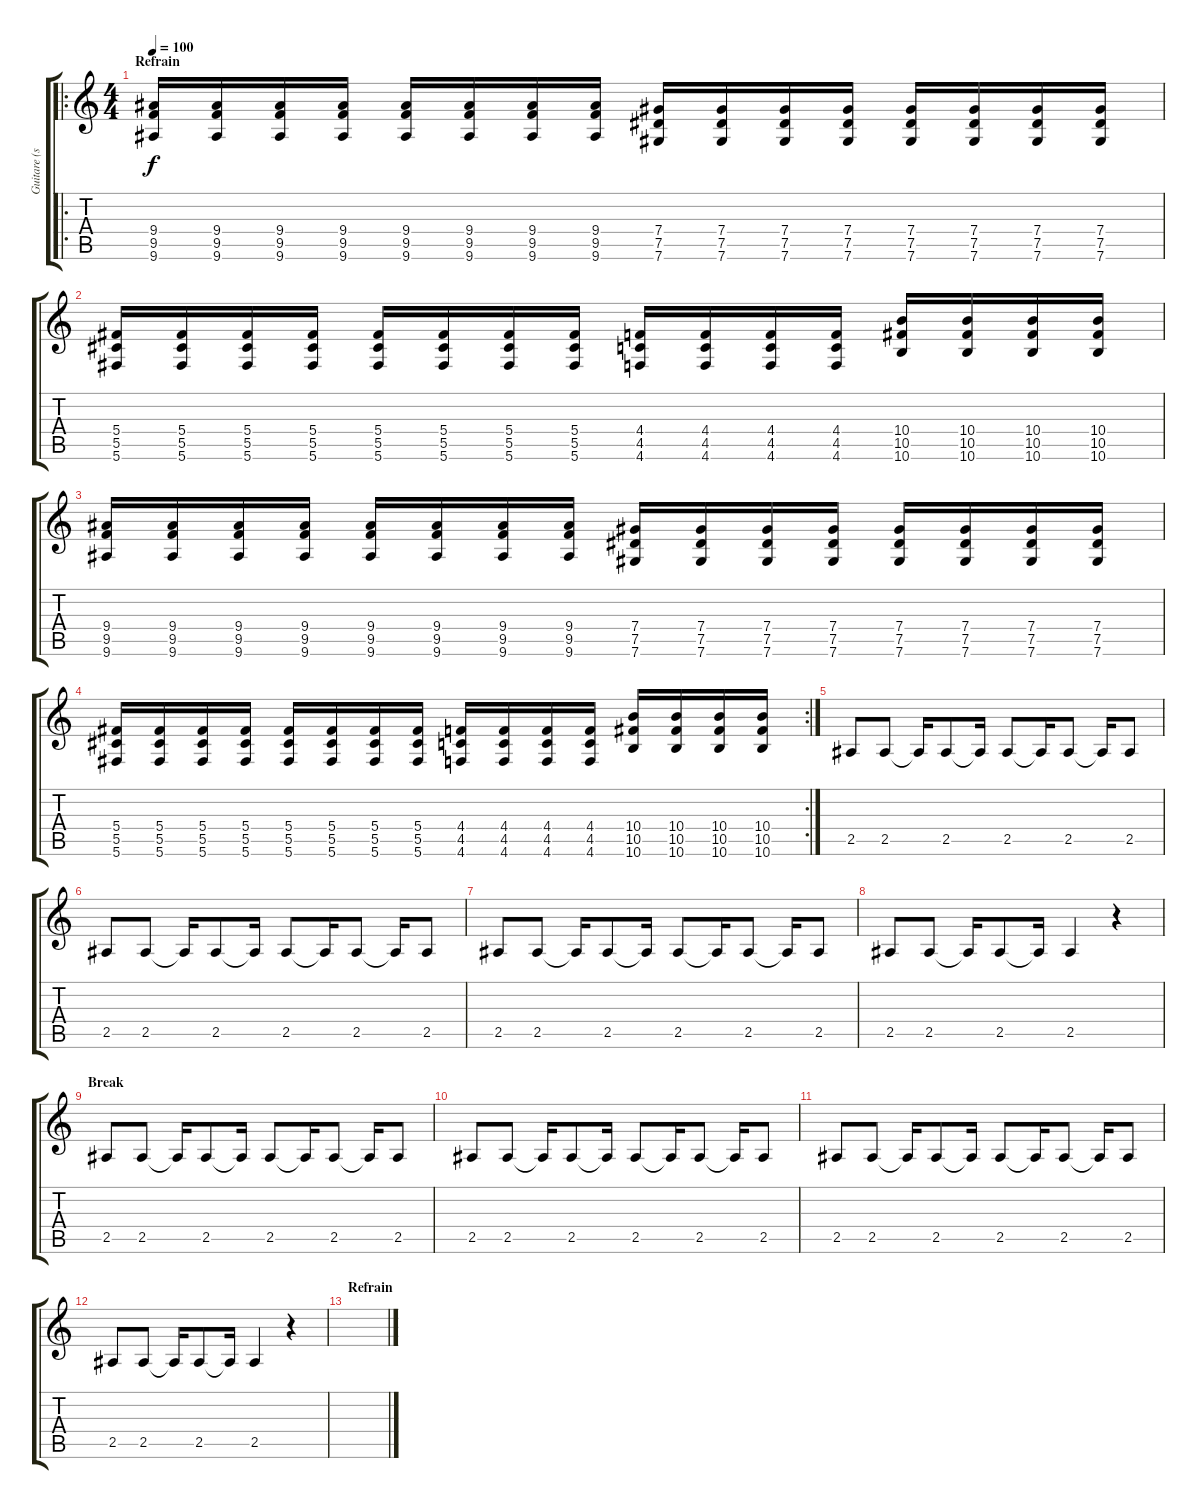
\track ("Guitare (studio)" "Guitare (s") {instrument distortionguitar}
\staff {score tabs}
\tuning (Eb4 Bb3 Gb3 Db3 Ab2 Db2) {hide}
\ro
\ts (4 4)
\section ("" "Refrain")
\tempo 100
\clef g2
\ks c
(9.4 9.5 9.6).16{dy f} (9.4 9.5 9.6).16 (9.4 9.5 9.6).16 (9.4 9.5 9.6).16 (9.4 9.5 9.6).16 (9.4 9.5 9.6).16 (9.4 9.5 9.6).16 (9.4 9.5 9.6).16 (7.4 7.5 7.6).16 (7.4 7.5 7.6).16 (7.4 7.5 7.6).16 (7.4 7.5 7.6).16 (7.4 7.5 7.6).16 (7.4 7.5 7.6).16 (7.4 7.5 7.6).16 (7.4 7.5 7.6).16 |
(5.4 5.5 5.6).16 (5.4 5.5 5.6).16 (5.4 5.5 5.6).16 (5.4 5.5 5.6).16 (5.4 5.5 5.6).16 (5.4 5.5 5.6).16 (5.4 5.5 5.6).16 (5.4 5.5 5.6).16 (4.4 4.5 4.6).16 (4.4 4.5 4.6).16 (4.4 4.5 4.6).16 (4.4 4.5 4.6).16 (10.4 10.5 10.6).16 (10.4 10.5 10.6).16 (10.4 10.5 10.6).16 (10.4 10.5 10.6).16 |
(9.4 9.5 9.6).16 (9.4 9.5 9.6).16 (9.4 9.5 9.6).16 (9.4 9.5 9.6).16 (9.4 9.5 9.6).16 (9.4 9.5 9.6).16 (9.4 9.5 9.6).16 (9.4 9.5 9.6).16 (7.4 7.5 7.6).16 (7.4 7.5 7.6).16 (7.4 7.5 7.6).16 (7.4 7.5 7.6).16 (7.4 7.5 7.6).16 (7.4 7.5 7.6).16 (7.4 7.5 7.6).16 (7.4 7.5 7.6).16 |
\rc 2
(5.4 5.5 5.6).16 (5.4 5.5 5.6).16 (5.4 5.5 5.6).16 (5.4 5.5 5.6).16 (5.4 5.5 5.6).16 (5.4 5.5 5.6).16 (5.4 5.5 5.6).16 (5.4 5.5 5.6).16 (4.4 4.5 4.6).16 (4.4 4.5 4.6).16 (4.4 4.5 4.6).16 (4.4 4.5 4.6).16 (10.4 10.5 10.6).16 (10.4 10.5 10.6).16 (10.4 10.5 10.6).16 (10.4 10.5 10.6).16 |
2.5.8 2.5.8 2.5{t}.16 2.5.8 2.5{t}.16 2.5.8 2.5{t}.16 2.5.8 2.5{t}.16 2.5.8 |
2.5.8 2.5.8 2.5{t}.16 2.5.8 2.5{t}.16 2.5.8 2.5{t}.16 2.5.8 2.5{t}.16 2.5.8 |
2.5.8 2.5.8 2.5{t}.16 2.5.8 2.5{t}.16 2.5.8 2.5{t}.16 2.5.8 2.5{t}.16 2.5.8 |
2.5.8 2.5.8 2.5{t}.16 2.5.8 2.5{t}.16 2.5.4 r.4 |
\section ("" "Break")
2.5.8 2.5.8 2.5{t}.16 2.5.8 2.5{t}.16 2.5.8 2.5{t}.16 2.5.8 2.5{t}.16 2.5.8 |
2.5.8 2.5.8 2.5{t}.16 2.5.8 2.5{t}.16 2.5.8 2.5{t}.16 2.5.8 2.5{t}.16 2.5.8 |
2.5.8 2.5.8 2.5{t}.16 2.5.8 2.5{t}.16 2.5.8 2.5{t}.16 2.5.8 2.5{t}.16 2.5.8 |
2.5.8 2.5.8 2.5{t}.16 2.5.8 2.5{t}.16 2.5.4 r.4 |
\section ("" "Refrain")
